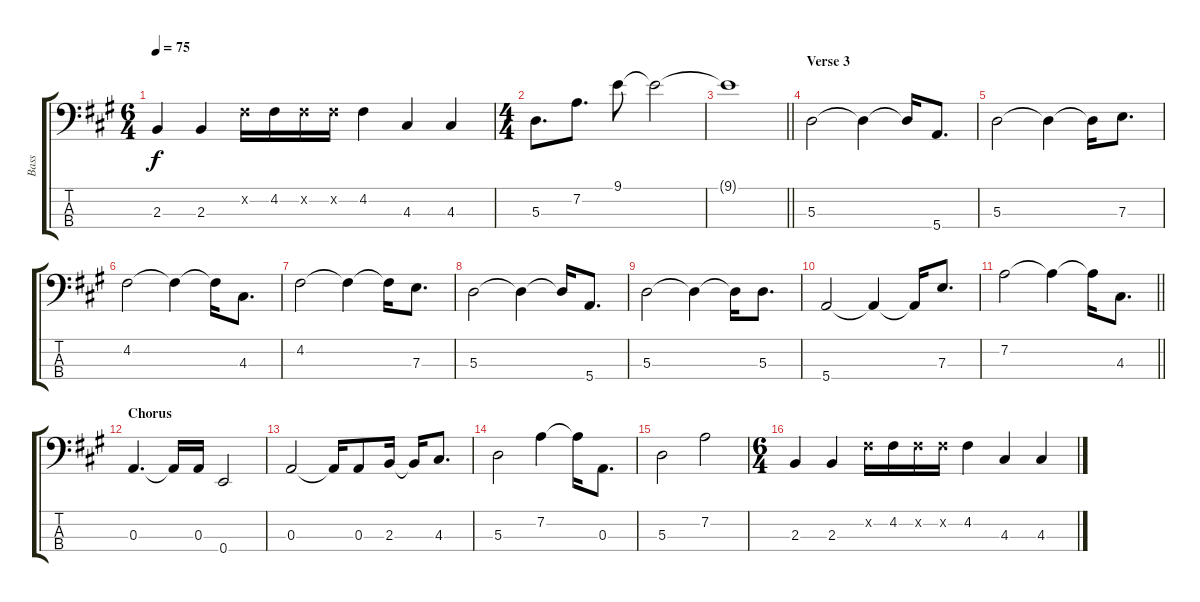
\track ("Bass" "Bass") {instrument electricbassfinger}
\staff {score tabs}
\tuning (G2 D2 A1 E1) {hide}
\ts (6 4)
\tempo 75
\clef f4
\ks f#minor
2.3.4{dy f} 2.3.4 4.2{x}.16 4.2.16 4.2{x}.16 4.2{x}.16 4.2.4 4.3.4 4.3.4 |
\ts (4 4)
5.3.8{d} 7.2.8{d} 9.1.8 9.1{t}.2 |
\barLineRight lightlight
9.1{t}.1 |
\section ("" "Verse 3")
5.3.2 5.3{t}.4 5.3{t}.16 5.4.8{d} |
5.3.2 5.3{t}.4 5.3{t}.16 7.3.8{d} |
4.2.2 4.2{t}.4 4.2{t}.16 4.3.8{d} |
4.2.2 4.2{t}.4 4.2{t}.16 7.3.8{d} |
5.3.2 5.3{t}.4 5.3{t}.16 5.4.8{d} |
5.3.2 5.3{t}.4 5.3{t}.16 5.3.8{d} |
5.4.2 5.4{t}.4 5.4{t}.16 7.3.8{d} |
\barLineRight lightlight
7.2.2 7.2{t}.4 7.2{t}.16 4.3.8{d} |
\section ("" "Chorus")
0.3.4{d} 0.3{t}.16 0.3.16 0.4.2 |
0.3.2 0.3{t}.16 0.3.8 2.3.16 2.3{t}.16 4.3.8{d} |
5.3.2 7.2.4 7.2{t}.16 0.3.8{d} |
5.3.2 7.2.2 |
\ts (6 4)
2.3.4 2.3.4 4.2{x}.16 4.2.16 4.2{x}.16 4.2{x}.16 4.2.4 4.3.4 4.3.4
